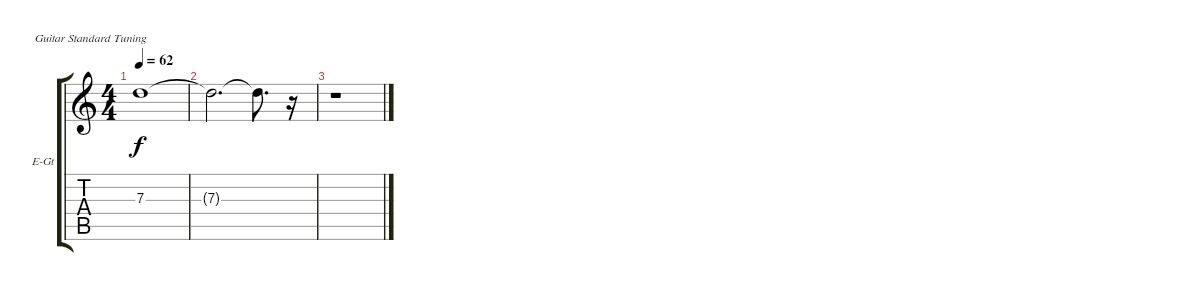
\bracketExtendMode groupsimilarinstruments
\firstSystemTrackNameOrientation horizontal
\otherSystemsTrackNameOrientation horizontal
\track ("Соло - Ритм" "E-Gt") {instrument electricguitarclean}
\staff {score tabs}
\tuning (E4 B3 G3 D3 A2 E2)
\ts (4 4)
\tempo 62
\clef g2
\scale
0.333333
\ks c
7.3.1{dy f} |
\scale
0.333333 7.3{t}.2{d} 7.3{t}.8{d} r.16 |
r.1
